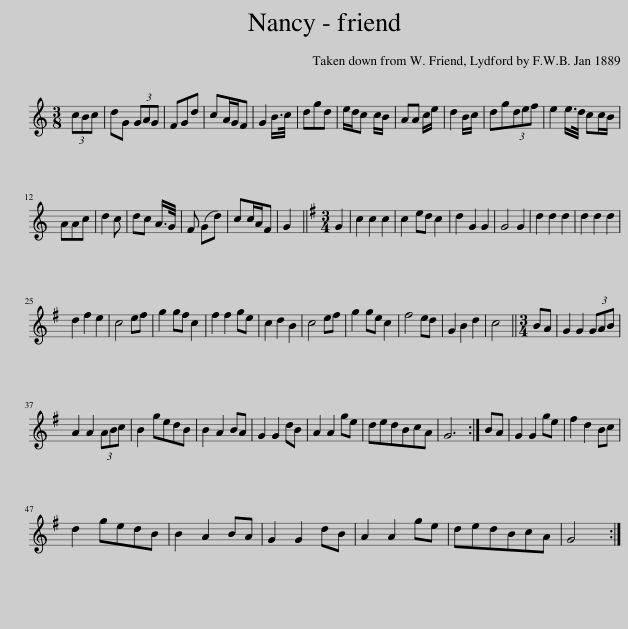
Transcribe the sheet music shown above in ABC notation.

X:1
L:1/8
M:3/8
I:linebreak $
K:C
V:1 treble
V:1
 (3cBc | dG (3GAG | FGd | cA/G/F | G2 B/>c/ | %5
 dgd | e/d/c c/B/ | AA c/e/ | d2 B/c/ | dg(3def | %10
 e2 e/>d/ cc/B/ |$ AAc | d2 c | dc A/>G/ | F (Gd) | %15
 cc/A/F | G2 ||[K:Emin][M:3/4] G2 | c2 c2 c2 | c2 ed c2 | %20
 d2 G2 G2 | G4 G2 | d2 d2 d2 | d2 d2 d2 |$ d2 f2 e2 | %25
 c4 ef | g2 gf c2 | f2 f2 ge | c2 d2 B2 | c4 ef | %30
 g2 ge c2 | f4 ed | G2 B2 d2 | c4 ||[M:3/4] BA | %35
 G2 G2 (3GAB |$ A2 A2 (3ABc | B2 gedB | B2 A2 BA | G2 G2 dB | %40
 A2 A2 ge | dedBcA | G6 :| BA | G2 G2 ge | %45
 f2 d2 Bc |$ d2 gedB | B2 A2 BA | G2 G2 dB | A2 A2 ge | %50
 dedBcA | G4 :| %52
